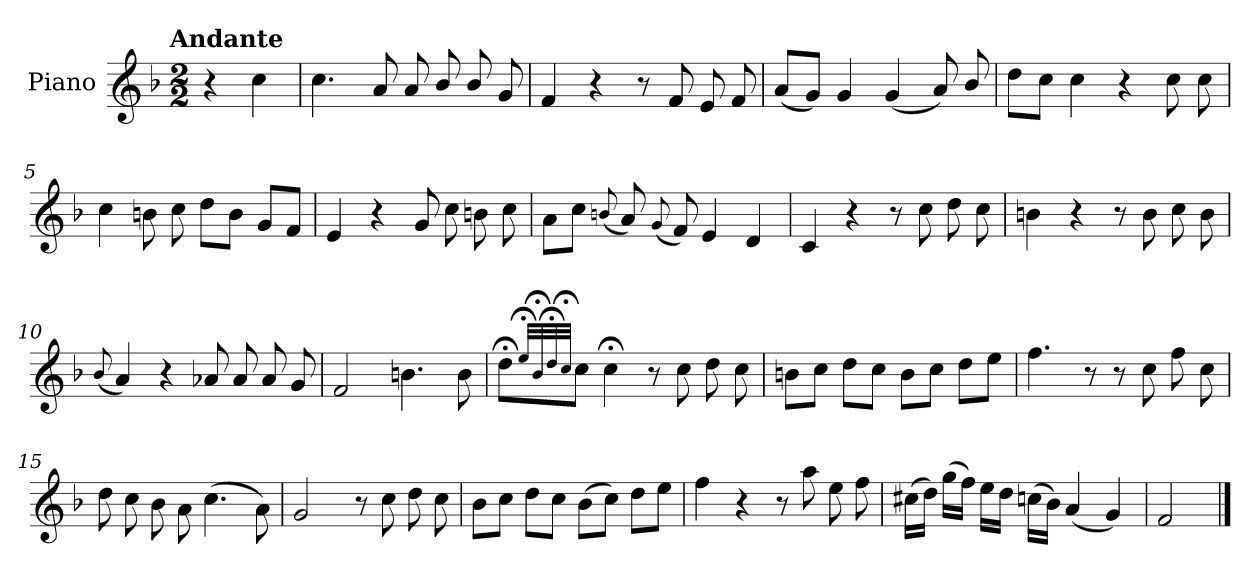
**kern
*part1
*staff1
*I"Piano
*I'Pno.
*clefG2
*k[b-]
!!LO:TX:omd:t=Andante
*M2/2
*MM92
=
4r
4cc\
=1
4.cc\
8a/
8a/
8b-/
8b-/
8g/
=2
4f/
4r
8r
8f/
8e/
8f/
=3
(<8a/L
8g/J)
4g/
(<4g/
8a/)
8b-/
=4
8dd\L
8cc\J
4cc\
4r
8cc\
8cc\
!!LO:LB:g=z
=5
4cc\
8bn\
8cc\
8dd\L
8b\J
8g/L
8f/J
=6
4e/
4r
8g/
8cc\
8bn\
8cc\
=7
8a\L
8cc\J
(<8qqbn/
8a/)
(<8qqg/
8f/)
4e/
4d/
=8
4c/
4r
8r
8cc\
8dd\
8cc\
!!LO:LB:g=z
=9
4bn\
4r
8r
8b\
8cc\
8b\
=10
(<8qqb-/
4a/)
4r
8a-X/
8a-/
8a-/
8g/
=11
2f/
4.bn\
8b\
=12
8dd;<\L
32qqee;</LLL
32qqb-;</
32qqdd;</
32qqcc;</JJJ
8cc\J
4cc;<\
8r
8cc\
8dd\
8cc\
!!LO:LB:g=z
=13
8bn\L
8cc\J
8dd\L
8cc\J
8b\L
8cc\J
8dd\L
8ee\J
=14
4.ff\
8r
8r
8cc\
8ff\
8cc\
=15
8dd\
8cc\
8b-\
8a\
(>4.cc\
8a\)
=16
2g/
8r
8cc\
8dd\
8cc\
!!LO:LB:g=z
=17
8b-\L
8cc\J
8dd\L
8cc\J
(>8b-\L
8cc\J)
8dd\L
8ee\J
=18
4ff\
4r
8r
8aa\
8ee\
8ff\
=19
(>16cc#X\LL
16dd\JJ)
(>16gg\LL
16ff\JJ)
16ee\LL
16dd\JJ
(>16ccn\LL
16b-\JJ)
(<4a/
4g/)
=20
2f/
==
*-
